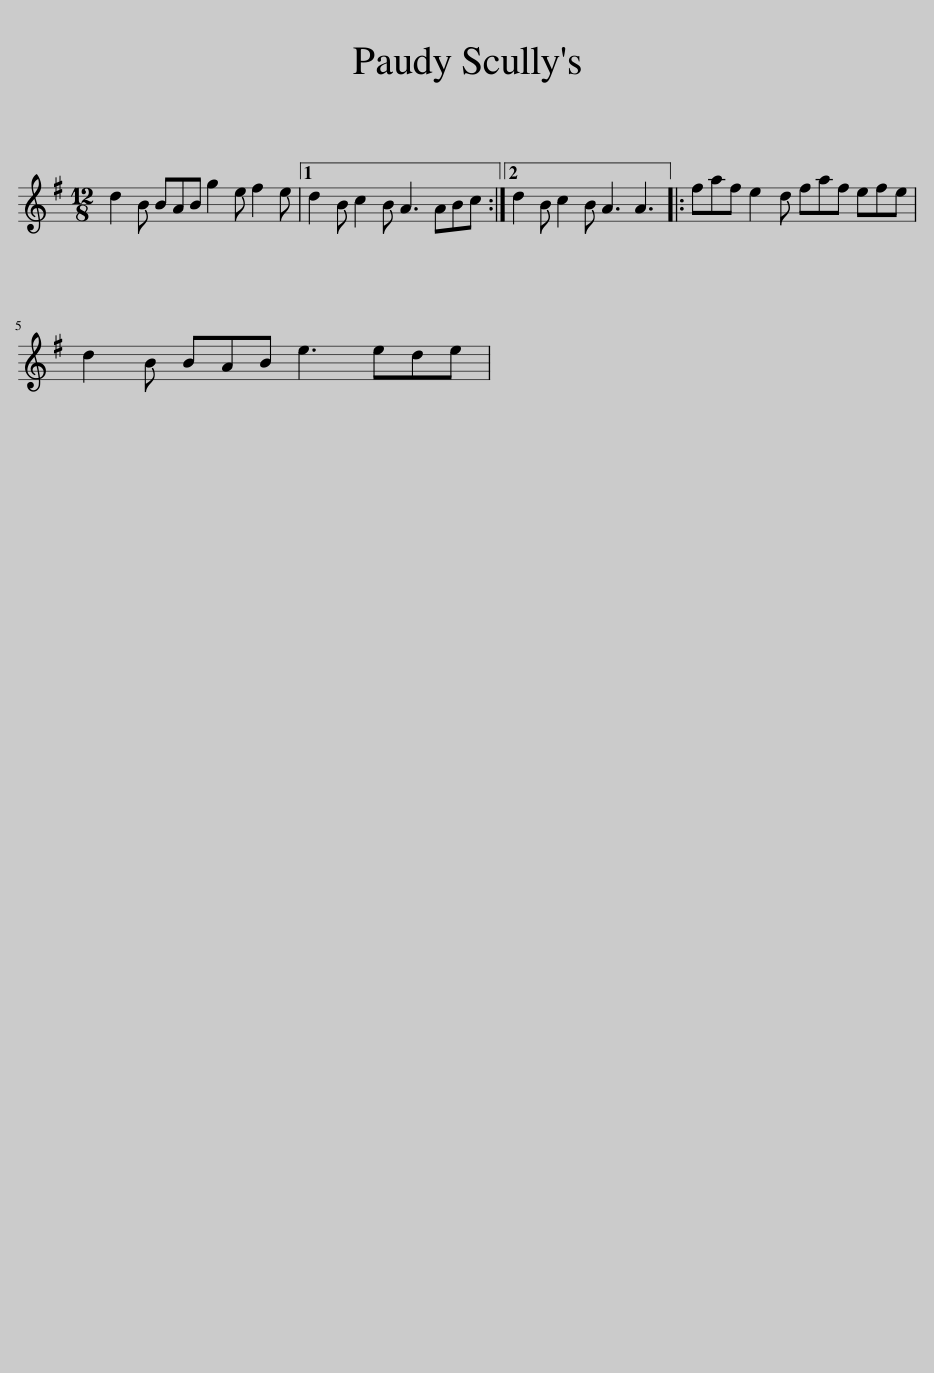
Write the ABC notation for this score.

X:1
L:1/8
M:12/8
I:linebreak $
K:Emin
V:1 treble
V:1
 d2 B BAB g2 e f2 e |1 d2 B c2 B A3 ABc :|2 d2 B c2 B A3 A3 |: faf e2 d faf efe |$ d2 B BAB e3 ede | %5
